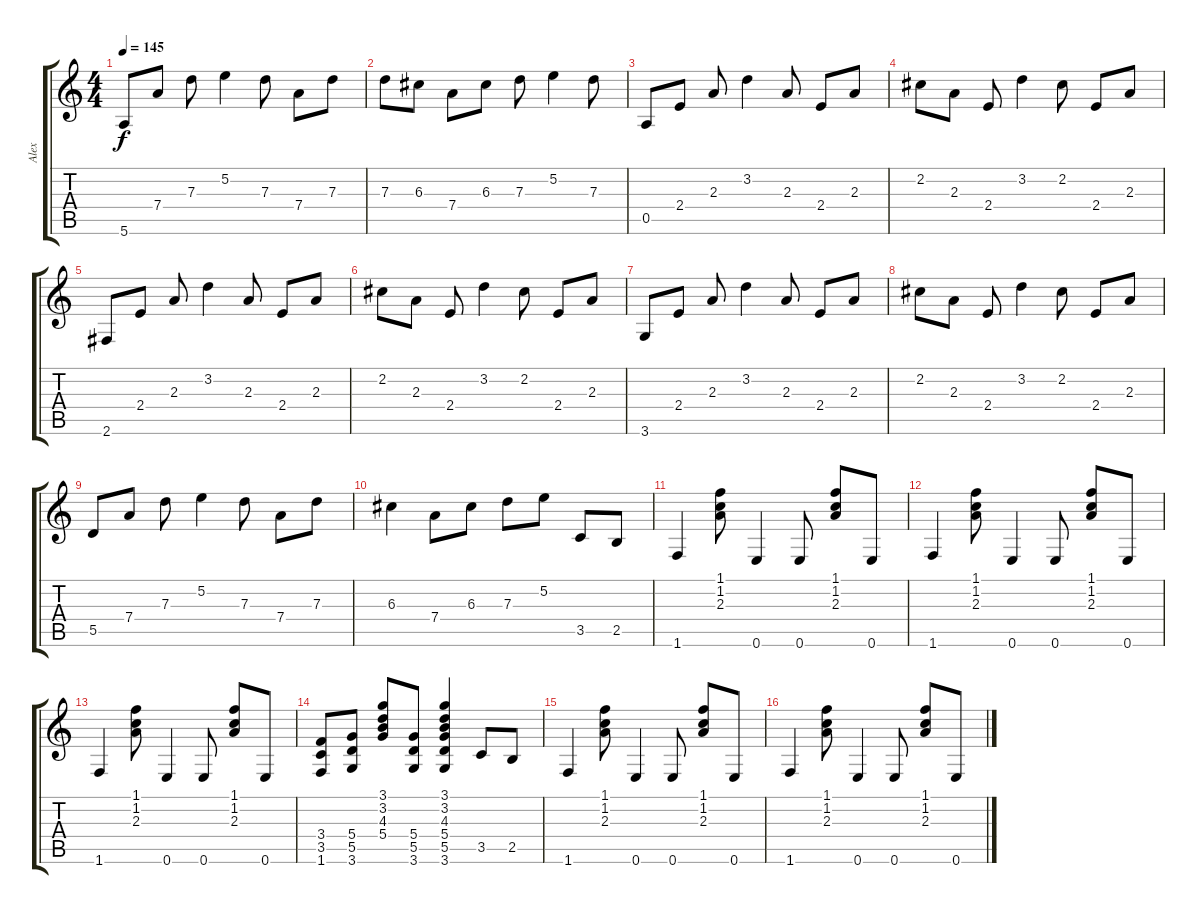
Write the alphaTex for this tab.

\track ("Alex" "Alex") {instrument overdrivenguitar}
\staff {score tabs}
\tuning (E4 B3 G3 D3 A2 E2) {hide}
\ts (4 4)
\tempo 145
\clef g2
\ks c
5.6.8{dy f} 7.4.8 7.3.8 5.2.4 7.3.8 7.4.8 7.3.8 |
7.3.8 6.3.8 7.4.8 6.3.8 7.3.8 5.2.4 7.3.8 |
0.5.8 2.4.8 2.3.8 3.2.4 2.3.8 2.4.8 2.3.8 |
2.2.8 2.3.8 2.4.8 3.2.4 2.2.8 2.4.8 2.3.8 |
2.6.8 2.4.8 2.3.8 3.2.4 2.3.8 2.4.8 2.3.8 |
2.2.8 2.3.8 2.4.8 3.2.4 2.2.8 2.4.8 2.3.8 |
3.6.8 2.4.8 2.3.8 3.2.4 2.3.8 2.4.8 2.3.8 |
2.2.8 2.3.8 2.4.8 3.2.4 2.2.8 2.4.8 2.3.8 |
5.5.8 7.4.8 7.3.8 5.2.4 7.3.8 7.4.8 7.3.8 |
6.3.4 7.4.8 6.3.8 7.3.8 5.2.8 3.5.8 2.5.8 |
1.6.4{instrument overdrivenguitar} (1.1 1.2 2.3).8 0.6.4 0.6.8 (1.1 1.2 2.3).8 0.6.8 |
1.6.4 (1.1 1.2 2.3).8 0.6.4 0.6.8 (1.1 1.2 2.3).8 0.6.8 |
1.6.4 (1.1 1.2 2.3).8 0.6.4 0.6.8 (1.1 1.2 2.3).8 0.6.8 |
(3.4 3.5 1.6).8 (5.4 5.5 3.6).8 (3.1 3.2 4.3 5.4).8 (5.4 5.5 3.6).8 (3.1 3.2 4.3 5.4 5.5 3.6).4 3.5.8 2.5.8 |
1.6.4 (1.1 1.2 2.3).8 0.6.4 0.6.8 (1.1 1.2 2.3).8 0.6.8 |
1.6.4 (1.1 1.2 2.3).8 0.6.4 0.6.8 (1.1 1.2 2.3).8 0.6.8
